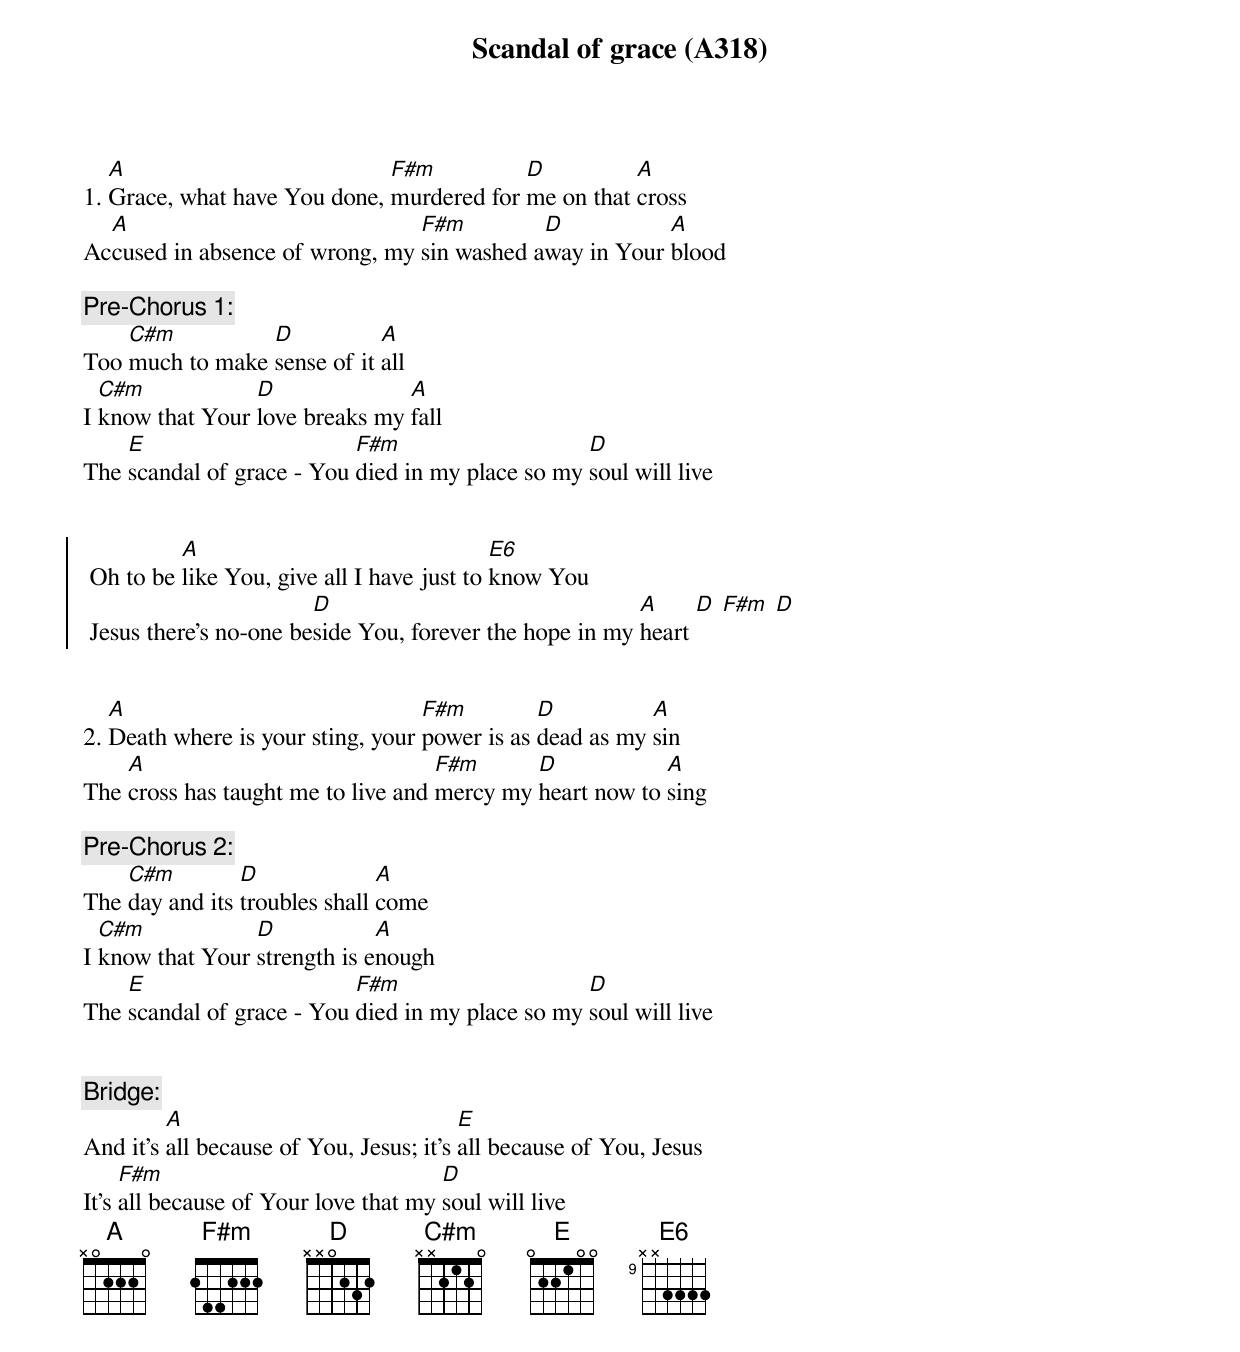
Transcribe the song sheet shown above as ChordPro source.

{title: Scandal of grace (A318)}
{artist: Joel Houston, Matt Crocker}

1. [A]Grace, what have You done, [F#m]murdered for [D]me on that [A]cross
Ac[A]cused in absence of wrong, my [F#m]sin washed a[D]way in Your [A]blood

{comment: Pre-Chorus 1:}
Too [C#m]much to make [D]sense of it [A]all
I [C#m]know that Your [D]love breaks my [A]fall
The [E]scandal of grace - You [F#m]died in my place so my [D]soul will live


{soc}
 Oh to be [A]like You, give all I have just to [E6]know You
 Jesus there's no-one be[D]side You, forever the hope in my [A]heart [D] [F#m] [D]
 {eoc}


2. [A]Death where is your sting, your [F#m]power is as [D]dead as my [A]sin
The [A]cross has taught me to live and [F#m]mercy my [D]heart now to [A]sing

{comment: Pre-Chorus 2:}
The [C#m]day and its [D]troubles shall [A]come
I [C#m]know that Your [D]strength is e[A]nough
The [E]scandal of grace - You [F#m]died in my place so my [D]soul will live


{comment: Bridge:}
And it's [A]all because of You, Jesus; it's [E]all because of You, Jesus
It's [F#m]all because of Your love that my [D]soul will live
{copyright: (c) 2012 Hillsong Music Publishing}
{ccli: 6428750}
